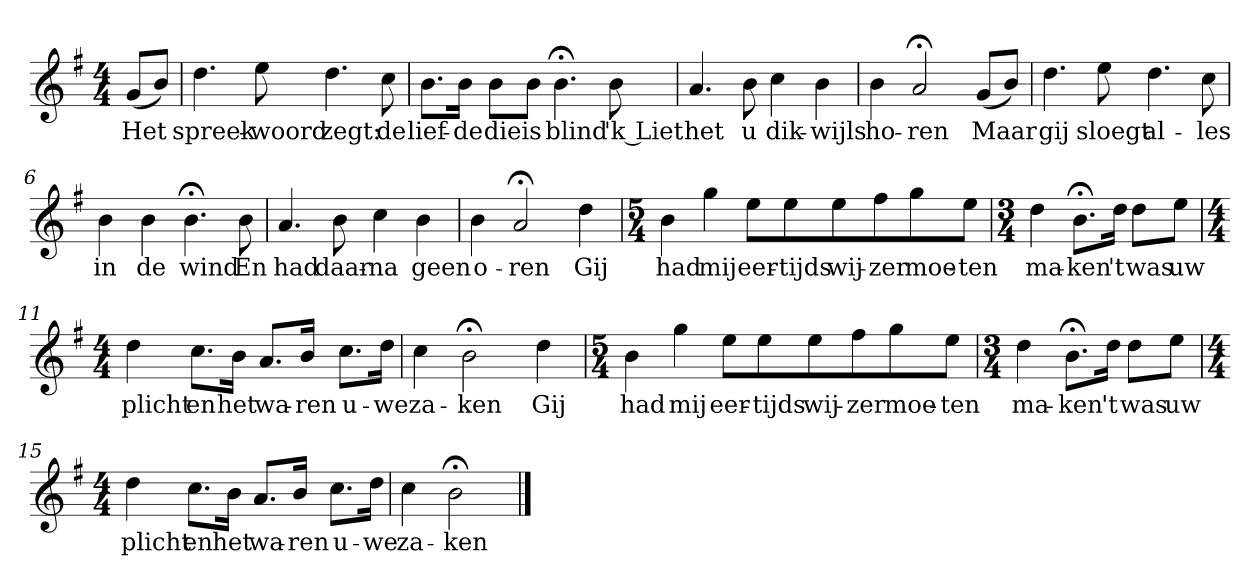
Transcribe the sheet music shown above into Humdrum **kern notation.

**kern	**text
*part1	*part1
*staff1	*staff1
*k[f#]	*
*G:	*
*M4/4	*
*MM120	*
=	=
(8gL	Het
8bJ)	.
=1	=1
4.dd	spreek-
8ee	-woord
4.dd	zegt:
8cc	de
=2	=2
8.bL	lief-
16bJk	-de
8bL	die
8bJ	is
4.b;<	blind
8b	'k Liet
=3	=3
4.a	het
8b	u
4cc	dik-
4b	-wijls
=4	=4
4b	ho-
2a;<	-ren
(8gL	Maar
8bJ)	.
=5	=5
4.dd	gij
8ee	sloegt
4.dd	al-
8cc	-les
=6	=6
4b	in
4b	de
4.b;<	wind
8b	En
=7	=7
4.a	had
8b	daar-
4cc	-na
4b	geen
=8	=8
4b	o-
2a;<	-ren
4dd	Gij
=9	=9
*M5/4	*
4b	had
4gg	mij
8eeL	eer-
8ee	-tijds
8ee	wij-
8ff#	-zer
8gg	moe-
8eeJ	-ten
=10	=10
*M3/4	*
4dd	ma-
8.b;<L	-ken
16ddJk	't
8ddL	was
8eeJ	uw
=11	=11
*M4/4	*
4dd	plicht
8.ccL	en
16bJk	het
8.aL	wa-
16bJk	-ren
8.ccL	u-
16ddJk	-we
=12	=12
4cc	za-
2b;<	-ken
4dd	Gij
=13	=13
*M5/4	*
4b	had
4gg	mij
8eeL	eer-
8ee	-tijds
8ee	wij-
8ff#	-zer
8gg	moe-
8eeJ	-ten
=14	=14
*M3/4	*
4dd	ma-
8.b;<L	-ken
16ddJk	't
8ddL	was
8eeJ	uw
=15	=15
*M4/4	*
4dd	plicht
8.ccL	en
16bJk	het
8.aL	wa-
16bJk	-ren
8.ccL	u-
16ddJk	-we
=16	=16
4cc	za-
2b;<	-ken
==	==
*-	*-
